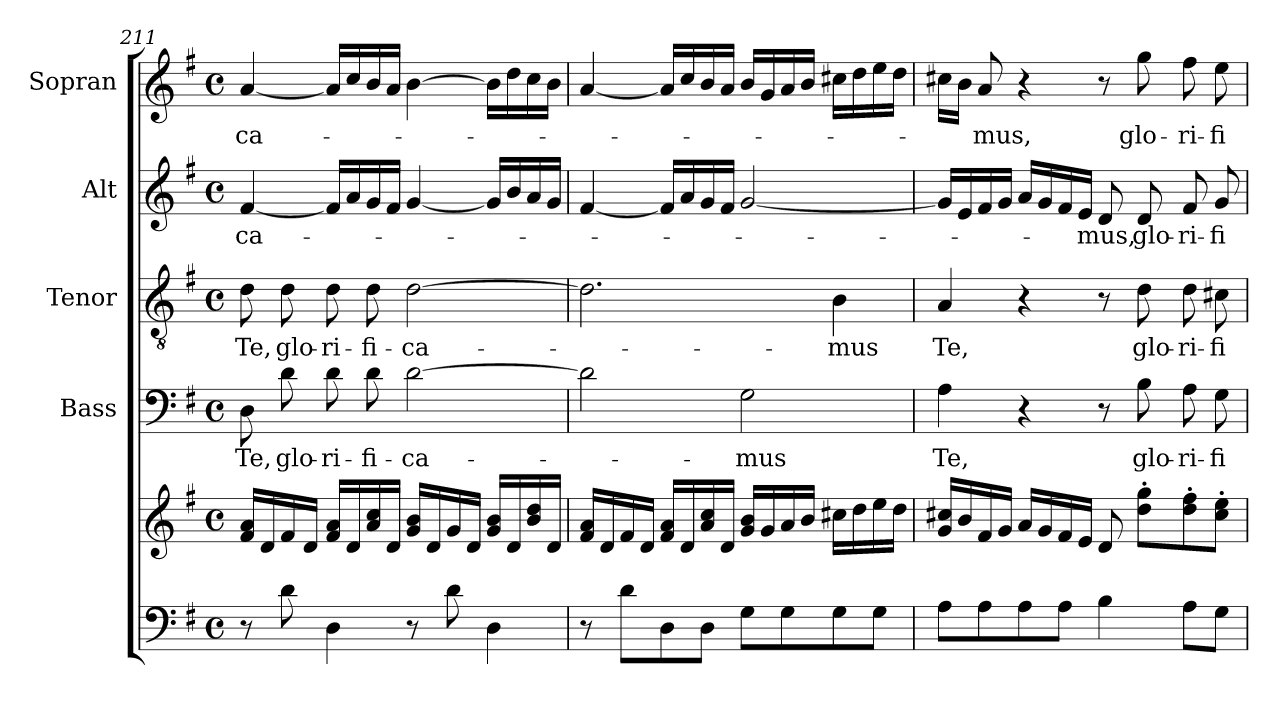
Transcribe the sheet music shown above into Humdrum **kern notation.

**kern	**kern	**kern	**text	**kern	**text	**kern	**text	**kern	**text
*part5	*part5	*part4	*part4	*part3	*part3	*part2	*part2	*part1	*part1
*staff6	*staff5	*staff4	*staff4	*staff3	*staff3	*staff2	*staff2	*staff1	*staff1
*	*	*I"Bass	*	*I"Tenor	*	*I"Alt	*	*I"Sopran	*
*	*	*I'B.	*	*I'T.	*	*I'A.	*	*I'S.	*
*clefF4	*clefG2	*clefF4	*	*clefGv2	*	*clefG2	*	*clefG2	*
*k[f#]	*k[f#]	*k[f#]	*	*k[f#]	*	*k[f#]	*	*k[f#]	*
*G:	*G:	*G:	*	*G:	*	*G:	*	*G:	*
*M4/4	*M4/4	*M4/4	*	*M4/4	*	*M4/4	*	*M4/4	*
*met(c)	*met(c)	*met(c)	*	*met(c)	*	*met(c)	*	*met(c)	*
=211	=211	=211	=211	=211	=211	=211	=211	=211	=211
!	!	!	!LO:LY:b	!	!LO:LY:b	!	!LO:LY:b	!	!LO:LY:b
8r	16f#/ 16a/LL	8D\	Te,	8d\	Te,	[4f#/	-ca-	[4a/	-ca-
.	16d/	.	.	.	.	.	.	.	.
!	!	!	!LO:LY:b	!	!LO:LY:b	!	!	!	!
8d\	16f#/	8d\	glo-	8d\	glo-	.	.	.	.
.	16d/JJ	.	.	.	.	.	.	.	.
!	!	!	!LO:LY:b	!	!LO:LY:b	!	!	!	!
4D\	16f#/ 16a/LL	8d\	-ri-	8d\	-ri-	16f#/LL]	.	16a/LL]	.
.	16d/	.	.	.	.	16a/	.	16cc/	.
!	!	!	!LO:LY:b	!	!LO:LY:b	!	!	!	!
.	16a/ 16cc/	8d\	-fi-	8d\	-fi-	16g/	.	16b/	.
.	16d/JJ	.	.	.	.	16f#/JJ	.	16a/JJ	.
!	!	!	!LO:LY:b	!	!LO:LY:b	!	!	!	!
8r	16g/ 16b/LL	[2d\	-ca-	[2d\	-ca-	[4g/	.	[4b\	.
.	16d/	.	.	.	.	.	.	.	.
8d\	16g/	.	.	.	.	.	.	.	.
.	16d/JJ	.	.	.	.	.	.	.	.
4D\	16g/ 16b/LL	.	.	.	.	16g/LL]	.	16b\LL]	.
.	16d/	.	.	.	.	16b/	.	16dd\	.
.	16b/ 16dd/	.	.	.	.	16a/	.	16cc\	.
.	16d/JJ	.	.	.	.	16g/JJ	.	16b\JJ	.
!!LO:LB:g=z
=212	=212	=212	=212	=212	=212	=212	=212	=212	=212
8r	16f#/ 16a/LL	2d\]	.	2.d\]	.	[4f#/	.	[4a/	.
.	16d/	.	.	.	.	.	.	.	.
8d\L	16f#/	.	.	.	.	.	.	.	.
.	16d/JJ	.	.	.	.	.	.	.	.
8D\	16f#/ 16a/LL	.	.	.	.	16f#/LL]	.	16a/LL]	.
.	16d/	.	.	.	.	16a/	.	16cc/	.
8D\J	16a/ 16cc/	.	.	.	.	16g/	.	16b/	.
.	16d/JJ	.	.	.	.	16f#/JJ	.	16a/JJ	.
!	!	!	!LO:LY:b	!	!	!	!	!	!
8G\L	16g/ 16b/LL	2G\	-mus	.	.	[2g/	.	16b/LL	.
.	16g/	.	.	.	.	.	.	16g/	.
8G\	16a/	.	.	.	.	.	.	16a/	.
.	16b/JJ	.	.	.	.	.	.	16b/JJ	.
!	!	!	!	!	!LO:LY:b	!	!	!	!
8G\	16cc#X\LL	.	.	4B\	-mus	.	.	16cc#X\LL	.
.	16dd\	.	.	.	.	.	.	16dd\	.
8G\J	16ee\	.	.	.	.	.	.	16ee\	.
.	16dd\JJ	.	.	.	.	.	.	16dd\JJ	.
=213	=213	=213	=213	=213	=213	=213	=213	=213	=213
!	!	!	!LO:LY:b	!	!LO:LY:b	!	!	!	!
8A\L	16g/ 16cc#X/LL	4A\	Te,	4A/	Te,	16g/LL]	.	16cc#X\LL	.
.	16b/	.	.	.	.	16e/	.	16b\JJ	.
!	!	!	!	!	!	!	!	!	!LO:LY:b
8A\	16f#/	.	.	.	.	16f#/	.	8a/	-mus,
.	16g/JJ	.	.	.	.	16g/JJ	.	.	.
8A\	16a/LL	4r	.	4r	.	16a/LL	.	4r	.
.	16g/	.	.	.	.	16g/	.	.	.
8A\J	16f#/	.	.	.	.	16f#/	.	.	.
.	16e/JJ	.	.	.	.	16e/JJ	.	.	.
!	!	!	!	!	!	!	!LO:LY:b	!	!
4B\	8d/	8r	.	8r	.	8d/	-mus,	8r	.
!	!	!	!LO:LY:b	!	!LO:LY:b	!	!LO:LY:b	!	!LO:LY:b
.	8dd\'> 8gg\'>L	8B\	glo-	8d\	glo-	8d/	glo-	8gg\	glo-
!	!	!	!LO:LY:b	!	!LO:LY:b	!	!LO:LY:b	!	!LO:LY:b
8A\L	8dd\'> 8ff#\'>	8A\	-ri-	8d\	-ri-	8f#/	-ri-	8ff#\	-ri-
!	!	!	!LO:LY:b	!	!LO:LY:b	!	!LO:LY:b	!	!LO:LY:b
8G\J	8cc#\'> 8ee\'>J	8G\	-fi-	8c#X\	-fi-	8g/	-fi-	8ee\	-fi-
=	=	=	=	=	=	=	=	=	=
*-	*-	*-	*-	*-	*-	*-	*-	*-	*-
